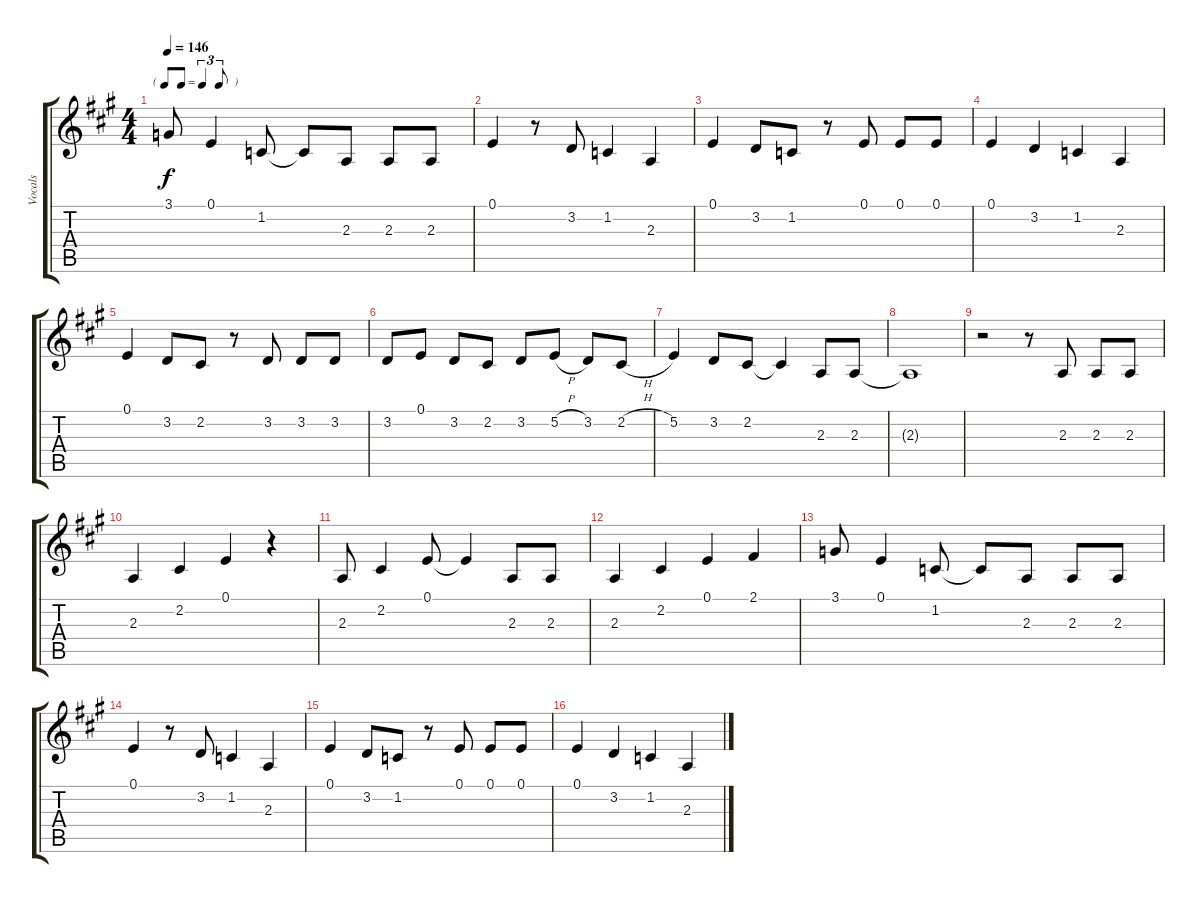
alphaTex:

\track ("Vocals" "Vocals") {instrument sopranosax}
\staff {score tabs}
\tuning (E4 B3 G3 D3 A2 E2) {hide}
\ts (4 4)
\tf triplet8th
\tempo 146
\clef g2
\ks a
3.1.8{dy f} 0.1.4 1.2.8 1.2{t}.8 2.3.8 2.3.8 2.3.8 |
0.1.4 r.8 3.2.8 1.2.4 2.3.4 |
0.1.4 3.2.8 1.2.8 r.8 0.1.8 0.1.8 0.1.8 |
0.1.4 3.2.4 1.2.4 2.3.4 |
0.1.4 3.2.8 2.2.8 r.8 3.2.8 3.2.8 3.2.8 |
3.2.8 0.1.8 3.2.8 2.2.8 3.2.8 5.2{h}.8 3.2.8 2.2{h}.8 |
5.2.4 3.2.8 2.2.8 2.2{t}.4 2.3.8 2.3.8 |
2.3{t}.1 |
r.2 r.8 2.3.8 2.3.8 2.3.8 |
2.3.4 2.2.4 0.1.4 r.4 |
2.3.8 2.2.4 0.1.8 0.1{t}.4 2.3.8 2.3.8 |
2.3.4 2.2.4 0.1.4 2.1.4 |
3.1.8 0.1.4 1.2.8 1.2{t}.8 2.3.8 2.3.8 2.3.8 |
0.1.4 r.8 3.2.8 1.2.4 2.3.4 |
0.1.4 3.2.8 1.2.8 r.8 0.1.8 0.1.8 0.1.8 |
0.1.4 3.2.4 1.2.4 2.3.4
